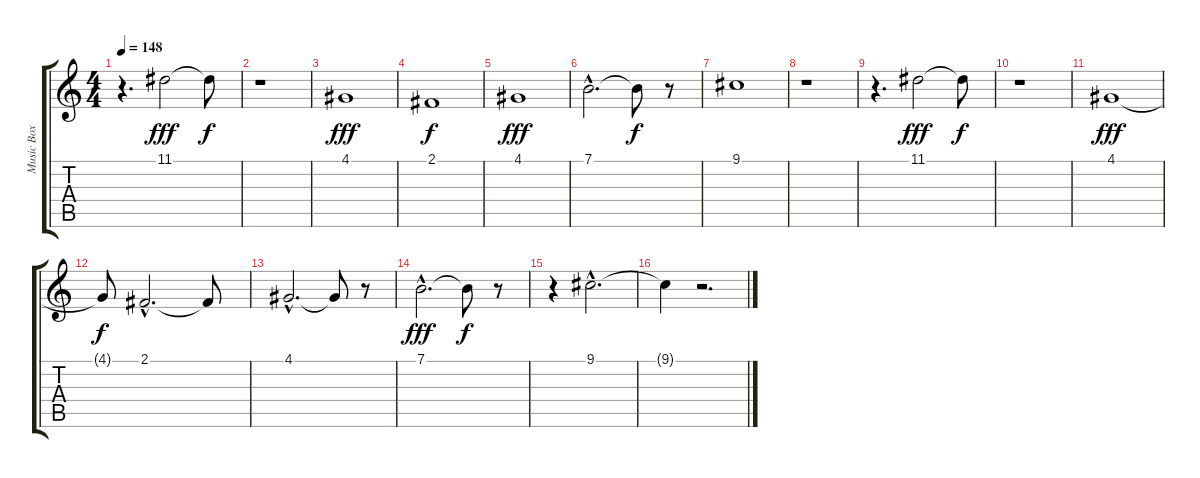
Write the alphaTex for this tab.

\track ("Music Box" "Music Box") {instrument musicbox}
\staff {score tabs}
\tuning (E4 B3 G3 D3 A2 E2) {hide}
\ts (4 4)
\tempo 148
\clef g2
\ks c
r.4{d dy f} 11.1.2{dy fff} 11.1{t}.8{dy f} |
r.1 |
4.1.1{dy fff} |
2.1.1{dy f} |
4.1.1{dy fff} |
7.1{hac}.2{d} 7.1{t}.8{dy f} r.8 |
9.1.1 |
r.1 |
r.4{d} 11.1.2{dy fff} 11.1{t}.8{dy f} |
r.1 |
4.1.1{dy fff} |
4.1{t}.8{dy f} 2.1{hac}.2{d} 2.1{t}.8 |
4.1{hac}.2{d} 4.1{t}.8 r.8 |
7.1{hac}.2{d dy fff} 7.1{t}.8{dy f} r.8 |
r.4 9.1{hac}.2{d} |
9.1{t}.4 r.2{d}
